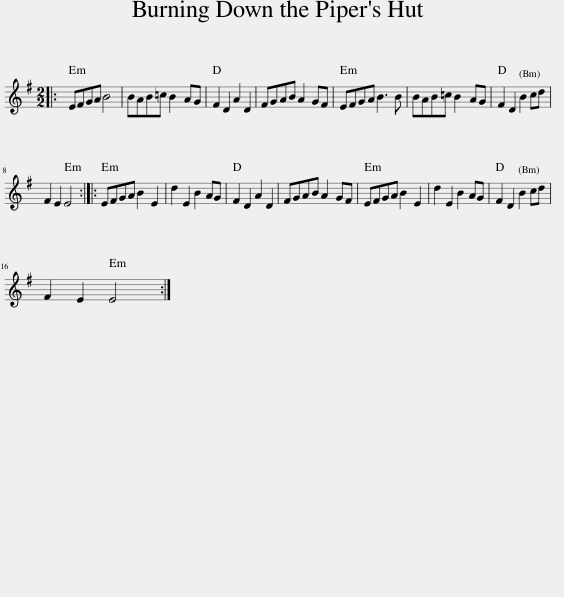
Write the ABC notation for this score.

X:1
L:1/8
M:2/2
I:linebreak $
K:Emin
V:1 treble
V:1
|: EFGA B4 | BAB=c B2 AG | F2 D2 A2 D2 | FGAB A2 GF | EFGA B3 B | %5
 BAB=c B2 AG | F2 D2 B2 cd |$ F2 E2 E4 :: EFGA B2 E2 | d2 E2 B2 AG | %10
 F2 D2 A2 D2 | FGAB A2 GF | EFGA B2 E2 | d2 E2 B2 AG | F2 D2 B2 cd |$ %15
 F2 E2 E4 :| %16
